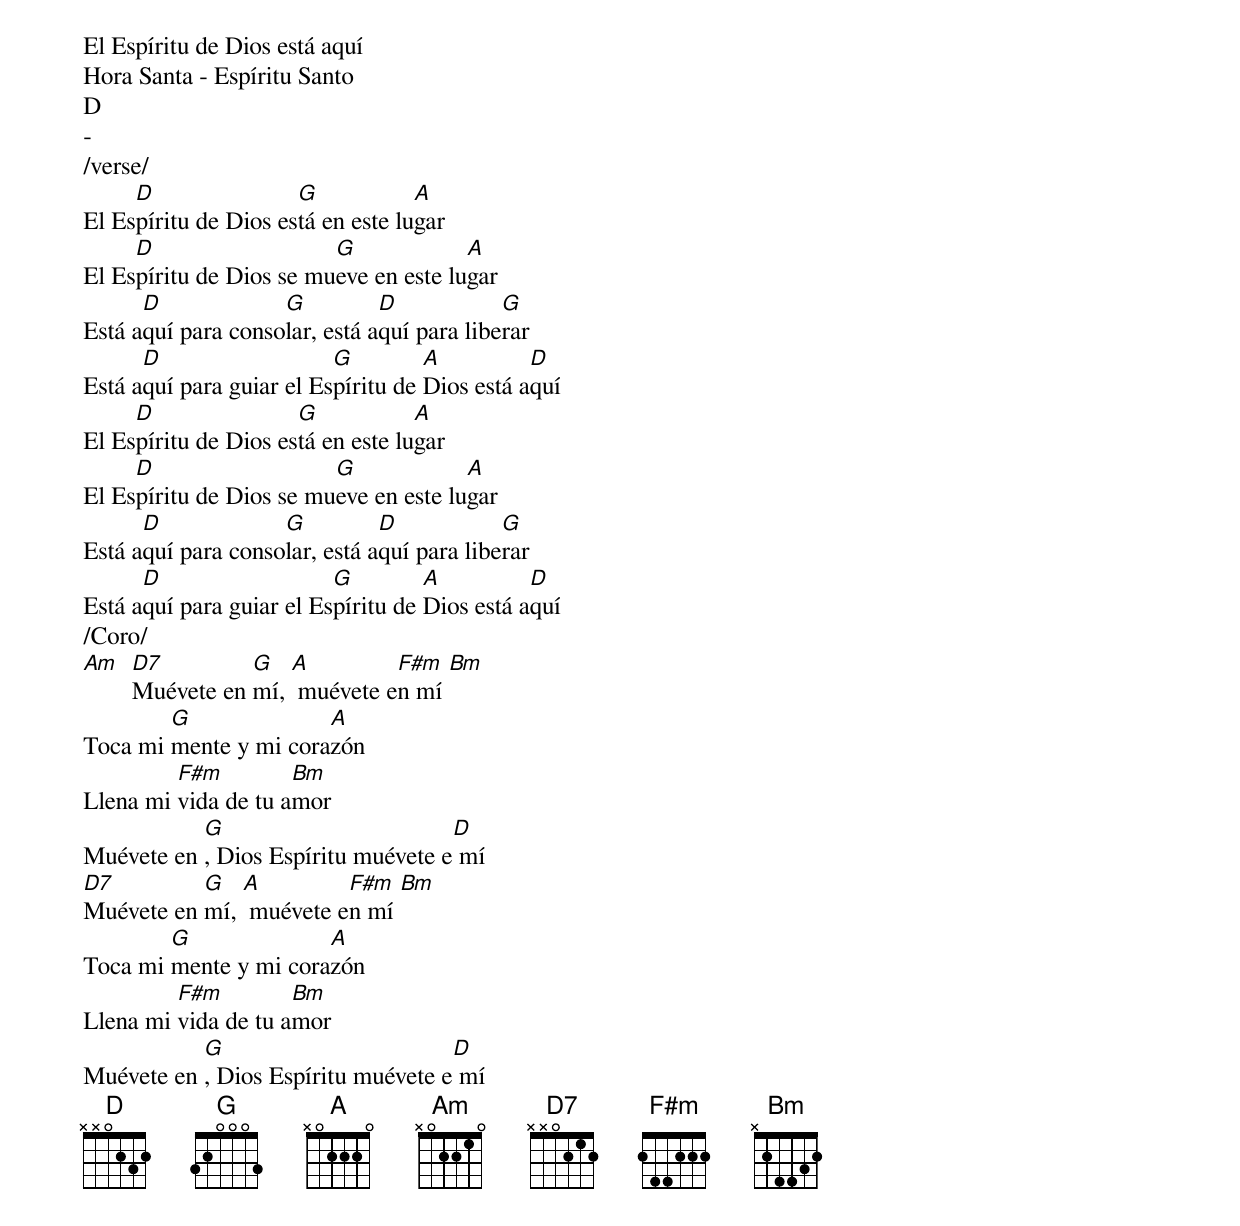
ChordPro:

El Espíritu de Dios está aquí
Hora Santa - Espíritu Santo
D
-
/verse/
El Es[D]píritu de Dios es[G]tá en este lu[A]gar
El Es[D]píritu de Dios se mu[G]eve en este lu[A]gar
Está a[D]quí para conso[G]lar, está a[D]quí para libe[G]rar
Está a[D]quí para guiar el Es[G]píritu de [A]Dios está a[D]quí
El Es[D]píritu de Dios es[G]tá en este lu[A]gar
El Es[D]píritu de Dios se mu[G]eve en este lu[A]gar
Está a[D]quí para conso[G]lar, está a[D]quí para libe[G]rar
Está a[D]quí para guiar el Es[G]píritu de [A]Dios está a[D]quí
/Coro/
[Am]  [D7]Muévete en [G]mí, [A] muévete e[F#m]n mí [Bm]
Toca mi [G]mente y mi cora[A]zón
Llena mi [F#m]vida de tu a[Bm]mor
Muévete en [G], Dios Espíritu muévete e[D] mí
[D7]Muévete en [G]mí, [A] muévete e[F#m]n mí [Bm]
Toca mi [G]mente y mi cora[A]zón
Llena mi [F#m]vida de tu a[Bm]mor
Muévete en [G], Dios Espíritu muévete e[D] mí
